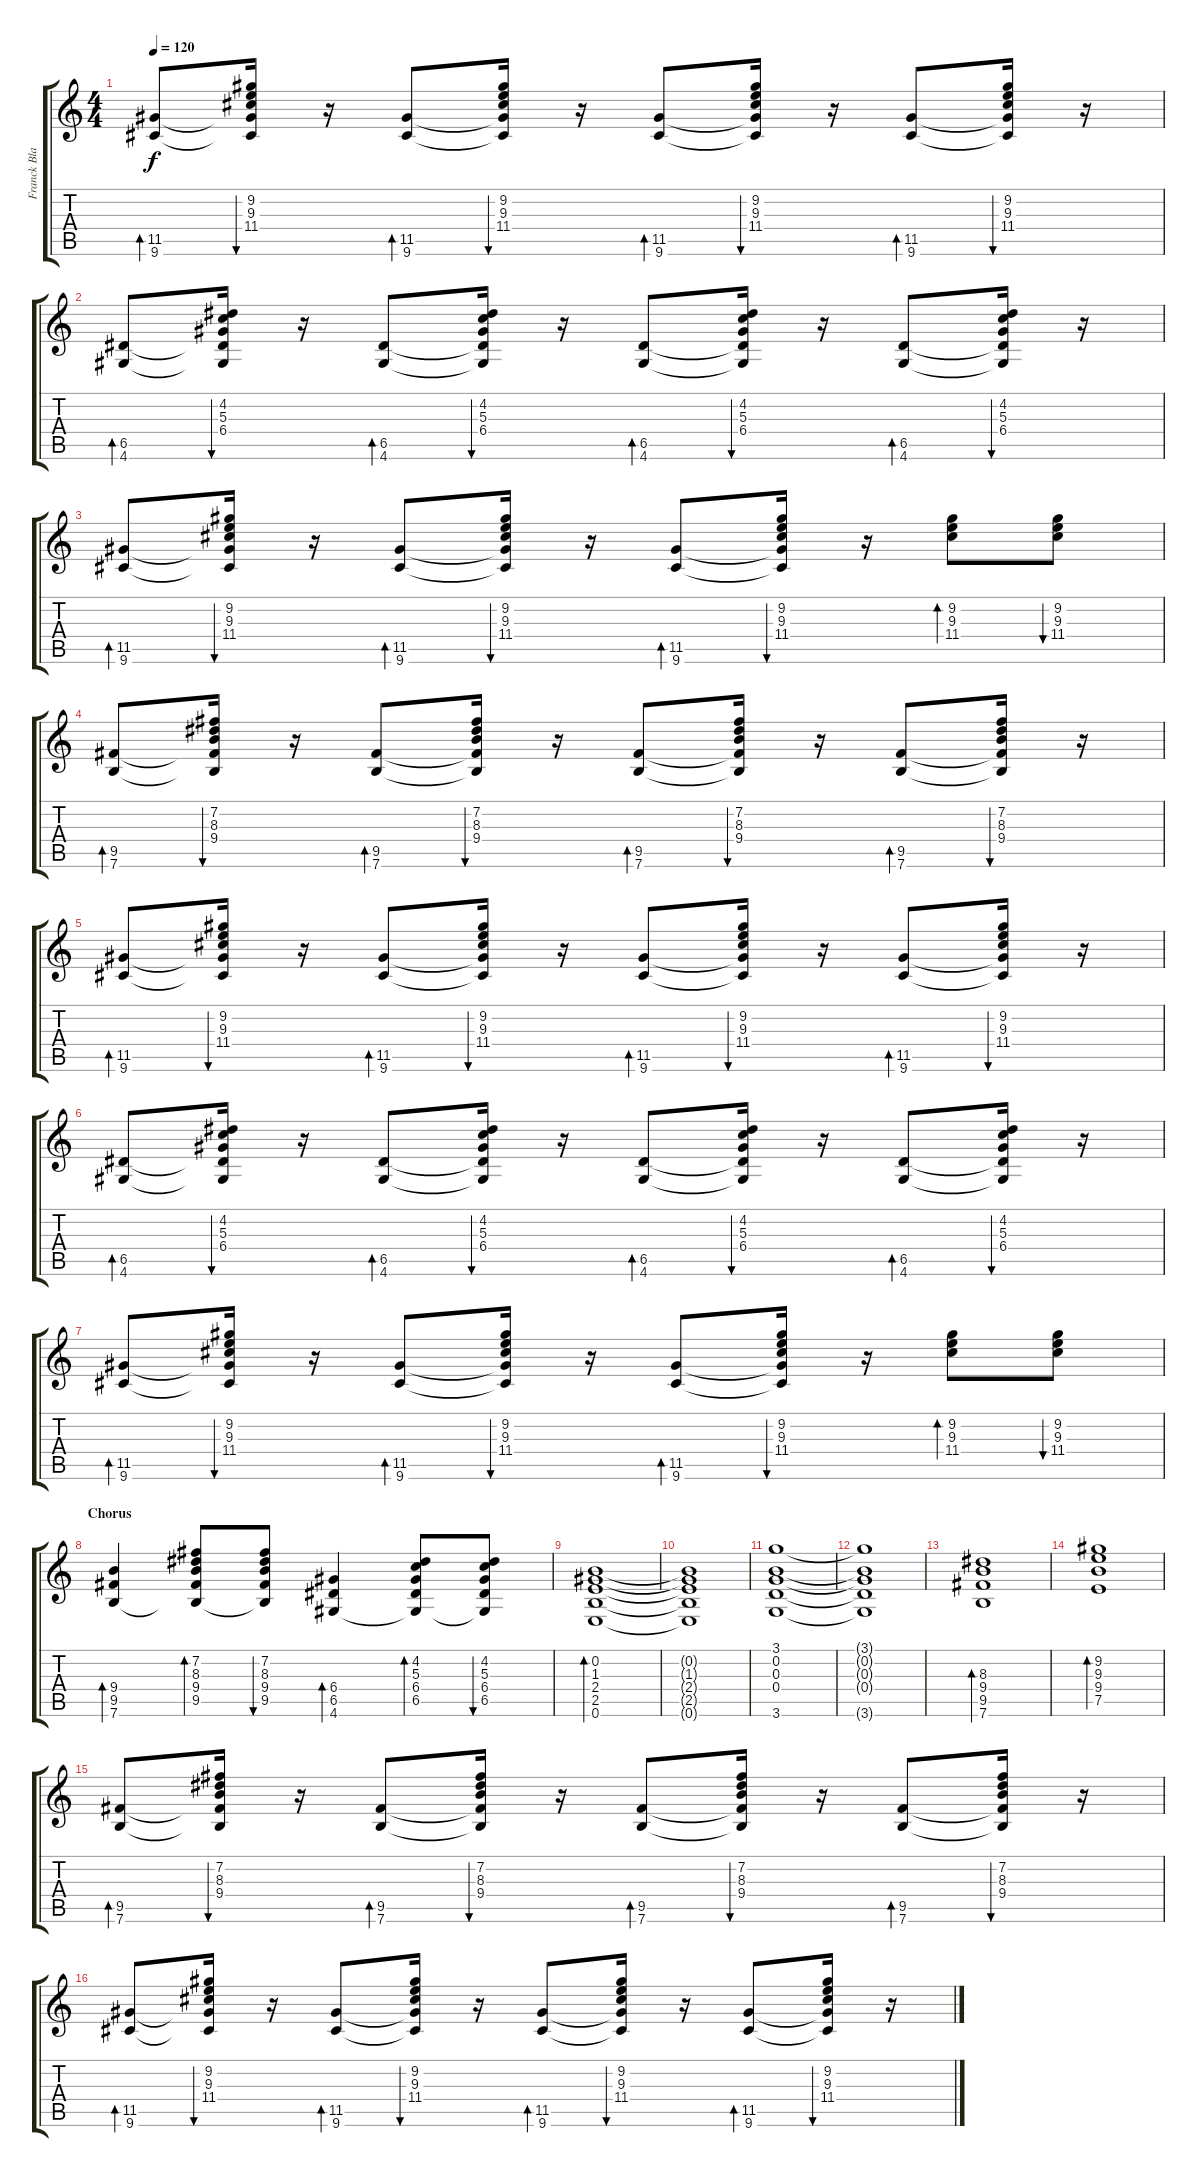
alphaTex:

\track ("Franck Black" "Franck Bla") {instrument acousticguitarsteel}
\staff {score tabs}
\tuning (E4 B3 G3 D3 A2 E2) {hide}
\ts (4 4)
\tempo 120
\clef g2
\ks c
(11.5 9.6).8{bd 60 dy f} (9.2 9.3 11.4 11.5{t} 9.6{t}).16{bu 60} r.16 (11.5 9.6).8{bd 60} (9.2 9.3 11.4 11.5{t} 9.6{t}).16{bu 60} r.16 (11.5 9.6).8{bd 60} (9.2 9.3 11.4 11.5{t} 9.6{t}).16{bu 60} r.16 (11.5 9.6).8{bd 60} (9.2 9.3 11.4 11.5{t} 9.6{t}).16{bu 60} r.16 |
(6.5 4.6).8{bd 60} (4.2 5.3 6.4 6.5{t} 4.6{t}).16{bu 60} r.16 (6.5 4.6).8{bd 60} (4.2 5.3 6.4 6.5{t} 4.6{t}).16{bu 60} r.16 (6.5 4.6).8{bd 60} (4.2 5.3 6.4 6.5{t} 4.6{t}).16{bu 60} r.16 (6.5 4.6).8{bd 60} (4.2 5.3 6.4 6.5{t} 4.6{t}).16{bu 60} r.16 |
(11.5 9.6).8{bd 60} (9.2 9.3 11.4 11.5{t} 9.6{t}).16{bu 60} r.16 (11.5 9.6).8{bd 60} (9.2 9.3 11.4 11.5{t} 9.6{t}).16{bu 60} r.16 (11.5 9.6).8{bd 60} (9.2 9.3 11.4 11.5{t} 9.6{t}).16{bu 60} r.16 (9.2 9.3 11.4).8{bd 60} (9.2 9.3 11.4).8{bu 60} |
(9.5 7.6).8{bd 60} (7.2 8.3 9.4 9.5{t} 7.6{t}).16{bu 60} r.16 (9.5 7.6).8{bd 60} (7.2 8.3 9.4 9.5{t} 7.6{t}).16{bu 60} r.16 (9.5 7.6).8{bd 60} (7.2 8.3 9.4 9.5{t} 7.6{t}).16{bu 60} r.16 (9.5 7.6).8{bd 60} (7.2 8.3 9.4 9.5{t} 7.6{t}).16{bu 60} r.16 |
(11.5 9.6).8{bd 60} (9.2 9.3 11.4 11.5{t} 9.6{t}).16{bu 60} r.16 (11.5 9.6).8{bd 60} (9.2 9.3 11.4 11.5{t} 9.6{t}).16{bu 60} r.16 (11.5 9.6).8{bd 60} (9.2 9.3 11.4 11.5{t} 9.6{t}).16{bu 60} r.16 (11.5 9.6).8{bd 60} (9.2 9.3 11.4 11.5{t} 9.6{t}).16{bu 60} r.16 |
(6.5 4.6).8{bd 60} (4.2 5.3 6.4 6.5{t} 4.6{t}).16{bu 60} r.16 (6.5 4.6).8{bd 60} (4.2 5.3 6.4 6.5{t} 4.6{t}).16{bu 60} r.16 (6.5 4.6).8{bd 60} (4.2 5.3 6.4 6.5{t} 4.6{t}).16{bu 60} r.16 (6.5 4.6).8{bd 60} (4.2 5.3 6.4 6.5{t} 4.6{t}).16{bu 60} r.16 |
(11.5 9.6).8{bd 60} (9.2 9.3 11.4 11.5{t} 9.6{t}).16{bu 60} r.16 (11.5 9.6).8{bd 60} (9.2 9.3 11.4 11.5{t} 9.6{t}).16{bu 60} r.16 (11.5 9.6).8{bd 60} (9.2 9.3 11.4 11.5{t} 9.6{t}).16{bu 60} r.16 (9.2 9.3 11.4).8{bd 60} (9.2 9.3 11.4).8{bu 60} |
\section ("" "Chorus")
(9.4 9.5 7.6).4{bd 60} (7.2 8.3 9.4 9.5 7.6{t}).8{bd 60} (7.2 8.3 9.4 9.5 7.6{t}).8{bu 60} (6.4 6.5 4.6).4{bd 60} (4.2 5.3 6.4 6.5 4.6{t}).8{bd 60} (4.2 5.3 6.4 6.5 4.6{t}).8{bu 60} |
(0.2 1.3 2.4 2.5 0.6).1{bd 60} |
(0.2{t} 1.3{t} 2.4{t} 2.5{t} 0.6{t}).1 |
(3.1 0.2 0.3 0.4 3.6).1 |
(3.1{t} 0.2{t} 0.3{t} 0.4{t} 3.6{t}).1 |
(8.3 9.4 9.5 7.6).1{bd 60} |
(9.2 9.3 9.4 7.5).1{bd 60} |
\section ("" "")
(9.5 7.6).8{bd 60} (7.2 8.3 9.4 9.5{t} 7.6{t}).16{bu 60} r.16 (9.5 7.6).8{bd 60} (7.2 8.3 9.4 9.5{t} 7.6{t}).16{bu 60} r.16 (9.5 7.6).8{bd 60} (7.2 8.3 9.4 9.5{t} 7.6{t}).16{bu 60} r.16 (9.5 7.6).8{bd 60} (7.2 8.3 9.4 9.5{t} 7.6{t}).16{bu 60} r.16 |
(11.5 9.6).8{bd 60} (9.2 9.3 11.4 11.5{t} 9.6{t}).16{bu 60} r.16 (11.5 9.6).8{bd 60} (9.2 9.3 11.4 11.5{t} 9.6{t}).16{bu 60} r.16 (11.5 9.6).8{bd 60} (9.2 9.3 11.4 11.5{t} 9.6{t}).16{bu 60} r.16 (11.5 9.6).8{bd 60} (9.2 9.3 11.4 11.5{t} 9.6{t}).16{bu 60} r.16
